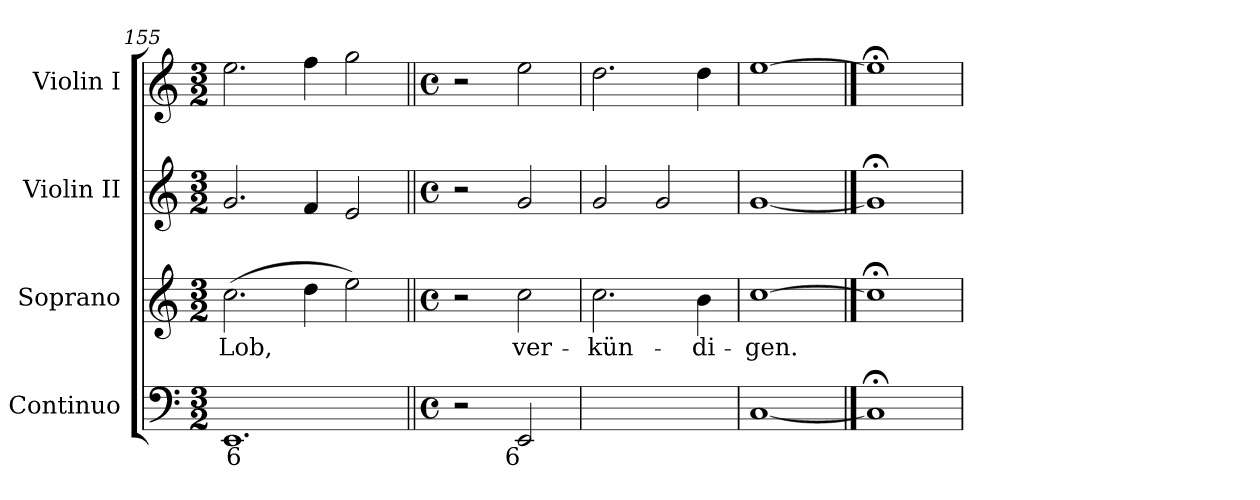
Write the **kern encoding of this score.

**kern	**text	**kern	**text	**kern	**kern
*part4	*part4	*part3	*part3	*part2	*part1
*staff4	*staff4	*staff3	*staff3	*staff2	*staff1
*I"Continuo	*	*I"Soprano	*	*I"Violin II	*I"Violin I
*	*	*I'S	*	*I'Vn II	*I'Vn I
*clefF4	*	*clefG2	*	*clefG2	*clefG2
*k[]	*	*k[]	*	*k[]	*k[]
*C:	*	*C:	*	*C:	*C:
*M3/2	*	*M3/2	*	*M3/2	*M3/2
=155	=155	=155	=155	=155	=155
!	!LO:LY:b	!	!LO:LY:b	!	!
1.EE	6	(>2.cc	Lob,	2.g	2.ee
.	.	4dd	.	4f	4ff
.	.	2ee)	.	2e	2gg
=156||	=156||	=156||	=156||	=156||	=156||
*M4/4	*	*M4/4	*	*M4/4	*M4/4
*met(c)	*	*met(c)	*	*met(c)	*met(c)
2r	.	2r	.	2r	2r
!	!LO:LY:b	!	!LO:LY:b	!	!
2EE	6	2cc	ver-	2g	2ee
=157	=157	=157	=157	=157	=157
!	!LO:LY:b	!	!LO:LY:b	!	!
[2GGyy	4	2.cc	-kün-	2g	2.dd
!	!LO:LY:b	!	!	!	!
2GGyy]	3	.	.	2g	.
!	!	!	!LO:LY:b	!	!
.	.	4b	-di-	.	4dd
=158	=158	=158	=158	=158	=158
!	!	!	!LO:LY:b	!	!
[1C	.	[1cc	-gen.	[1g	[1ee
==159	==159	==159	==159	==159	==159
1C;<]	.	1cc;<]	.	1g;<]	1ee;<]
=	=	=	=	=	=
*-	*-	*-	*-	*-	*-
